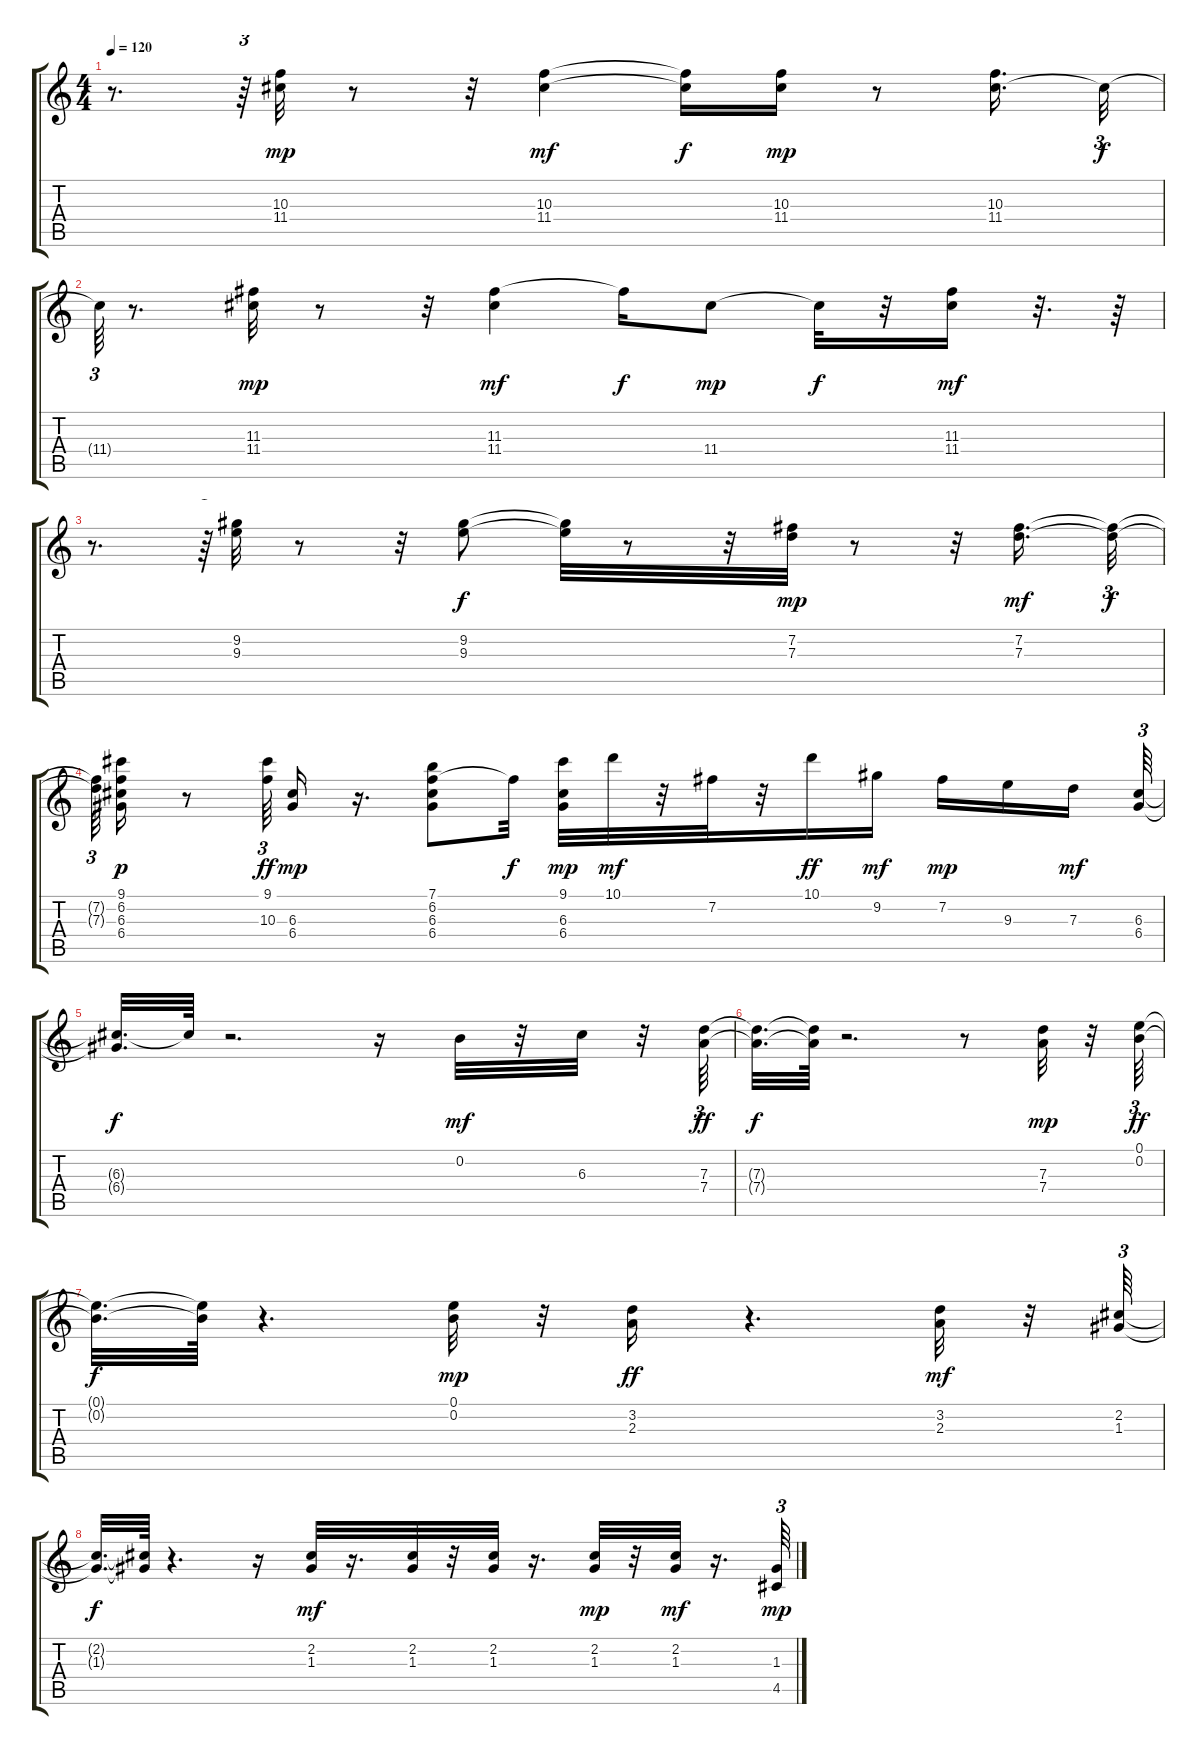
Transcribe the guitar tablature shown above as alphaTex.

\track "" {instrument acousticguitarsteel}
\staff {score tabs}
\tuning (E4 B3 G3 D3 A2 E2) {hide}
\ts (4 4)
\tempo 120
\clef g2
\ks c
r.8{d dy mp} r.64{tu (3 2)} (10.3 11.4).32 r.8 r.32 (10.3 11.4).4{dy mf} (10.3{t} 11.4{t}).16{dy f} (10.3 11.4).16{dy mp} r.8 (10.3 11.4).16{d} 11.4{t}.32{tu (3 2) dy f} |
11.4{t}.64{tu (3 2)} r.8{d} (11.3 11.4).32{dy mp} r.8 r.32 (11.3 11.4).4{dy mf} 11.3{t}.16{dy f} 11.4.8{dy mp} 11.4{t}.32{dy f} r.32 (11.3 11.4).16{dy mf} r.32{d} r.64 |
r.8{d} r.64{tu (3 2)} (9.2 9.3).32 r.8 r.32 (9.2 9.3).8{dy f} (9.2{t} 9.3{t}).32 r.8 r.32 (7.2 7.3).32{dy mp} r.8 r.32 (7.2 7.3).16{d dy mf} (7.2{t} 7.3{t}).32{tu (3 2) dy f} |
(7.2{t} 7.3{t}).64{tu (3 2)} (9.1 6.2 6.3 6.4).16{dy p} r.8 (9.1 10.3).64{tu (3 2) dy ff} (6.3 6.4).16{dy mp} r.16{d} (7.1 6.2 6.3 6.4).8 6.2{t}.32{dy f} (9.1 6.3 6.4).32{dy mp} 10.1.32{dy mf} r.32 7.2.32 r.32 10.1.16{dy ff} 9.2.16{dy mf} 7.2.16{dy mp} 9.3.16 7.3.16{dy mf beam splitsecondary} (6.3 6.4).64{tu (3 2)} |
(6.3{t} 6.4{t}).32{d dy f} 6.3{t}.64 r.2{d} r.16 0.2.32{dy mf} r.32 6.3.32 r.32 (7.3 7.4).64{tu (3 2) dy ff} |
(7.3{t} 7.4{t}).32{d dy f} (7.3{t} 7.4{t}).64 r.2{d} r.8 (7.3 7.4).32{dy mp} r.32 (0.1 0.2).64{tu (3 2) dy ff} |
(0.1{t} 0.2{t}).32{d dy f} (0.1{t} 0.2{t}).64 r.4{d} (0.1 0.2).32{dy mp} r.32 (3.2 2.3).16{dy ff} r.4{d} (3.2 2.3).32{dy mf} r.32 (2.2 1.3).64{tu (3 2)} |
(2.2{t} 1.3{t}).32{d dy f} (2.2{t} 1.3{t}).64 r.4{d} r.16 (2.2 1.3).32{dy mf} r.16{d} (2.2 1.3).32 r.32 (2.2 1.3).32 r.16{d} (2.2 1.3).32{dy mp} r.32 (2.2 1.3).32{dy mf} r.16{d} (1.3 4.5).64{tu (3 2) dy mp}
